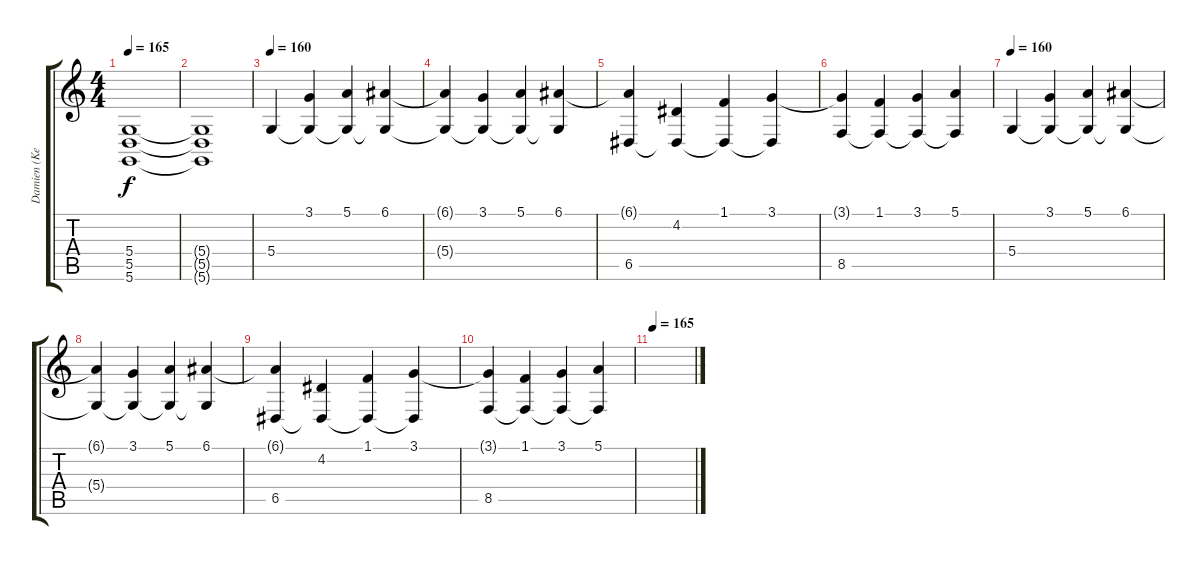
\track ("Damien (KeybLeft)" "Damien (Ke") {instrument pad4choir}
\staff {score tabs}
\tuning (E4 B3 G3 D3 A2 D2) {hide}
\ts (4 4)
\tempo 165
\clef g2
\ks c
(5.4 5.5 5.6).1{dy f} |
(5.4{t} 5.5{t} 5.6{t}).1 |
\tempo 160
5.4.4 (3.1 5.4{t}).4 (5.1 5.4{t}).4 (6.1 5.4{t}).4 |
(6.1{t} 5.4{t}).4 (3.1 5.4{t}).4 (5.1 5.4{t}).4 (6.1 5.4{t}).4 |
(6.1{t} 6.5).4 (4.2 6.5{t}).4 (1.1 6.5{t}).4 (3.1 6.5{t}).4 |
(3.1{t} 8.5).4 (1.1 8.5{t}).4 (3.1 8.5{t}).4 (5.1 8.5{t}).4 |
\tempo 160
5.4.4 (3.1 5.4{t}).4 (5.1 5.4{t}).4 (6.1 5.4{t}).4 |
(6.1{t} 5.4{t}).4 (3.1 5.4{t}).4 (5.1 5.4{t}).4 (6.1 5.4{t}).4 |
(6.1{t} 6.5).4 (4.2 6.5{t}).4 (1.1 6.5{t}).4 (3.1 6.5{t}).4 |
(3.1{t} 8.5).4 (1.1 8.5{t}).4 (3.1 8.5{t}).4 (5.1 8.5{t}).4 |
\tempo 165
